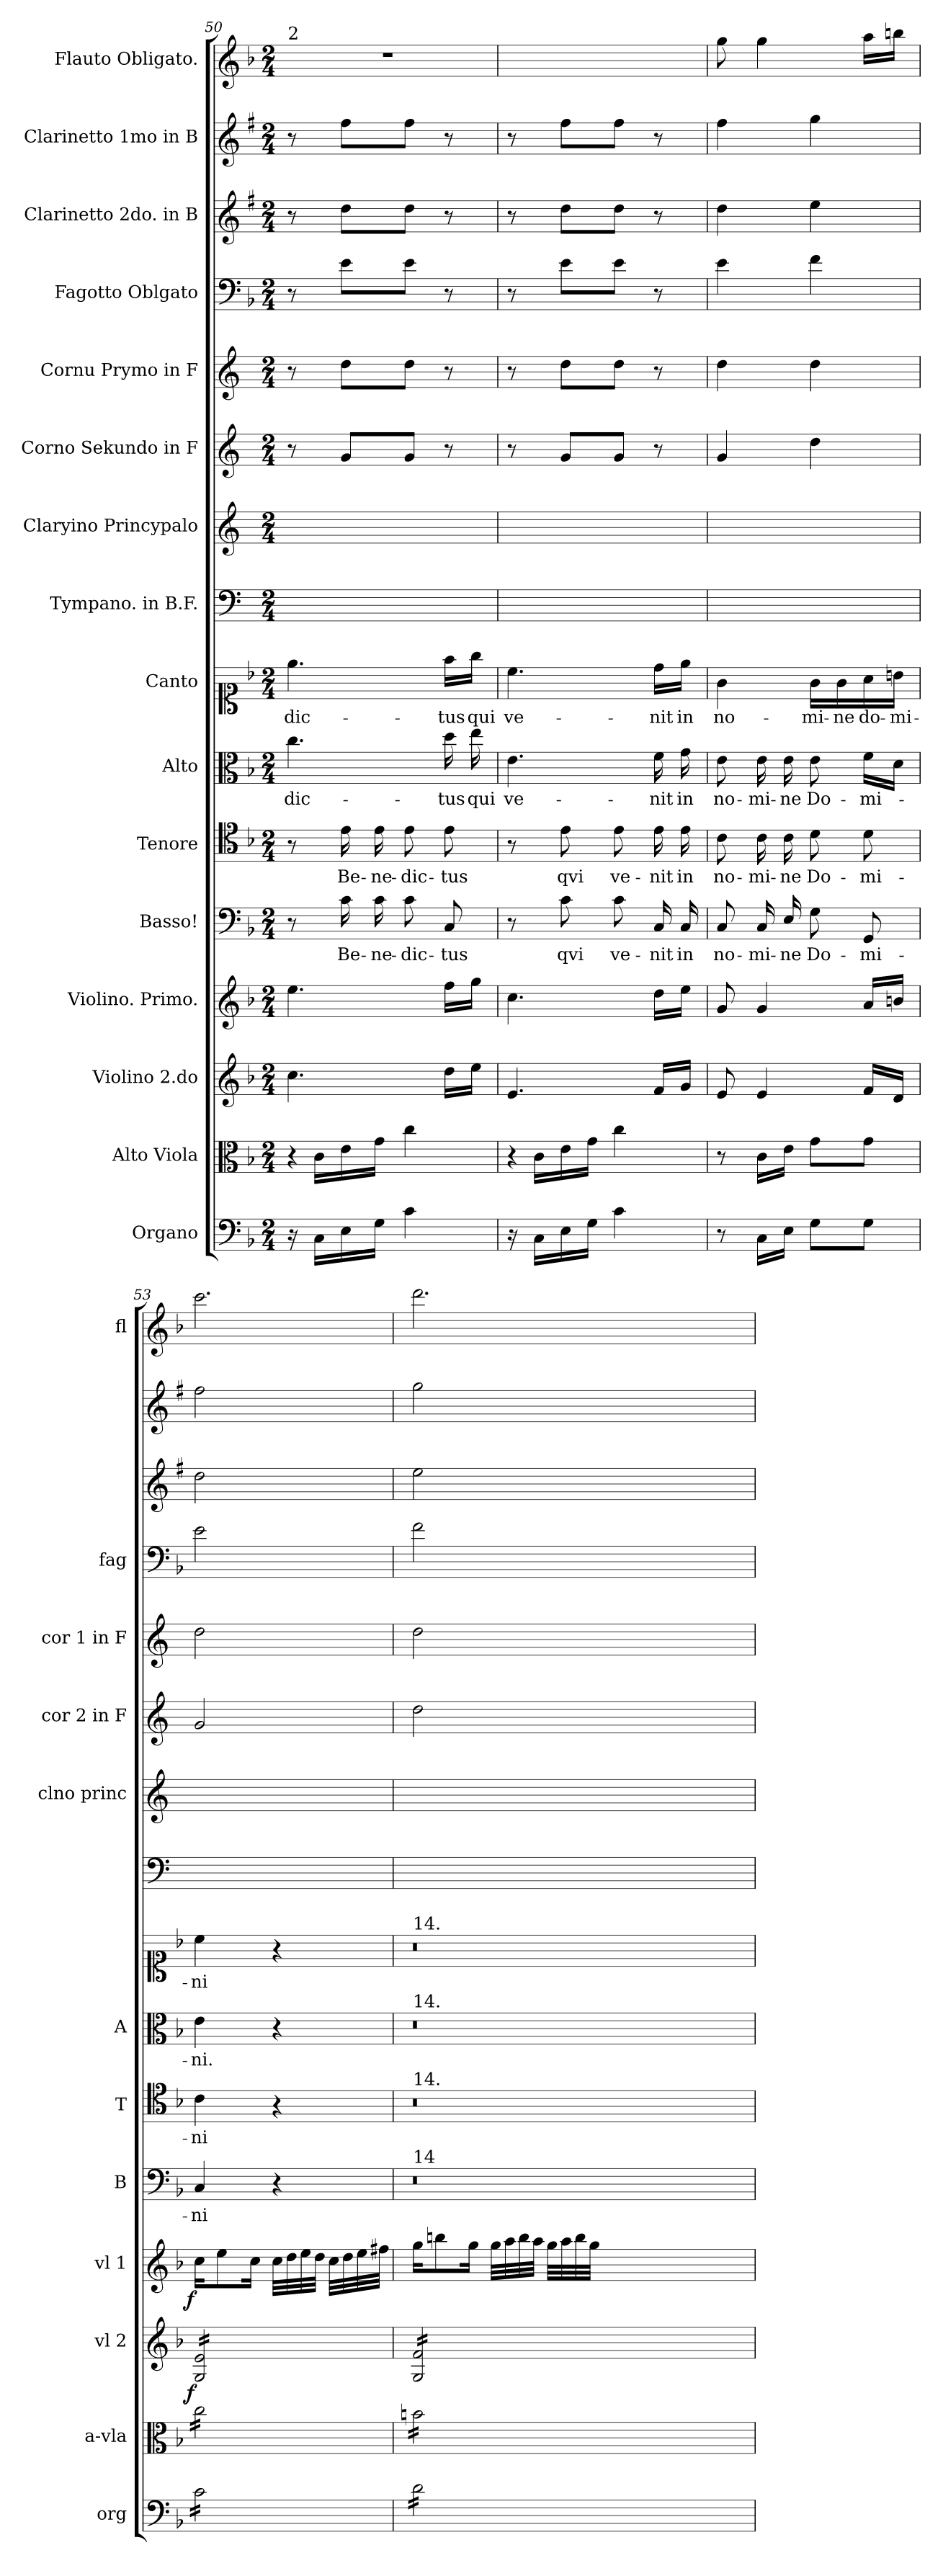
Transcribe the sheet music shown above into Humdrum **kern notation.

**kern	**dynam	**kern	**dynam	**kern	**dynam	**kern	**dynam	**kern	**text	**kern	**text	**kern	**text	**kern	**text	**kern	**kern	**kern	**dynam	**kern	**kern	**kern	**kern	**kern
*part16	*part16	*part15	*part15	*part14	*part14	*part13	*part13	*part12	*part12	*part11	*part11	*part10	*part10	*part9	*part9	*part8	*part7	*part6	*part6	*part5	*part4	*part3	*part2	*part1
*staff16	*staff16	*staff15	*staff15	*staff14	*staff14	*staff13	*staff13	*staff12	*staff12	*staff11	*staff11	*staff10	*staff10	*staff9	*staff9	*staff8	*staff7	*staff6	*staff6	*staff5	*staff4	*staff3	*staff2	*staff1
*I"Organo	*	*I"Alto Viola	*	*I"Violino 2.do	*	*I"Violino. Primo.	*	*I"Basso!	*	*I"Tenore	*	*I"Alto	*	*I"Canto	*	*I"Tympano. in B.F.	*I"Claryino Princypalo	*I"Corno Sekundo in F	*	*I"Cornu Prymo in F	*I"Fagotto Oblgato	*I"Clarinetto 2do. in B	*I"Clarinetto 1mo in B	*I"Flauto Obligato.
*I'org	*	*I'a-vla	*	*I'vl 2	*	*I'vl 1	*	*I'B	*	*I'T	*	*I'A	*	*	*	*	*I'clno princ	*I'cor 2 in F	*	*I'cor 1 in F	*I'fag	*	*	*I'fl
*clefF4	*	*clefC3	*	*clefG2	*	*clefG2	*	*clefF4	*	*clefC4	*	*clefC3	*	*clefC1	*	*clefF4	*clefG2	*clefG2	*	*clefG2	*clefF4	*clefG2	*clefG2	*clefG2
*	*	*	*	*	*	*	*	*	*	*	*	*	*	*	*	*	*ITrd1c2	*ITrd4c7	*	*ITrd4c7	*	*ITrd1c2	*ITrd1c2	*
*k[b-]	*	*k[b-]	*	*k[b-]	*	*k[b-]	*	*k[b-]	*	*k[b-]	*	*k[b-]	*	*k[b-]	*	*k[]	*k[b-e-]	*k[b-]	*	*k[b-]	*k[b-]	*k[b-]	*k[b-]	*k[b-]
*F:	*	*F:	*	*F:	*	*F:	*	*F:	*	*	*	*F:	*	*F:	*	*	*	*	*	*	*F:	*	*	*F:
*M2/4	*	*M2/4	*	*M2/4	*	*M2/4	*	*M2/4	*	*M2/4	*	*M2/4	*	*M2/4	*	*M2/4	*M2/4	*M2/4	*	*M2/4	*M2/4	*M2/4	*M2/4	*M2/4
=50	=50	=50	=50	=50	=50	=50	=50	=50	=50	=50	=50	=50	=50	=50	=50	=50	=50	=50	=50	=50	=50	=50	=50	=50
!	!	!	!	!	!	!	!	!	!	!	!	!	!	!	!	!	!	!	!	!	!	!	!	!LO:TX:a:t=2
!	!	!LO:N:vis=4	!	!	!	!	!	!	!	!	!	!	!LO:LY:color=grey	!	!	!	!	!	!	!	!	!	!	!LO:N:vis=1
16r	.	16r	.	4.cc\	.	4.ee\	.	8r	.	8r	.	4.cc\	-dic-	4.ee\	-dic-	2ryy	2ryy	8r	.	8r	8r	8r	8r	2r
16C\LL	.	16c\LL	.	.	.	.	.	.	.	.	.	.	.	.	.	.	.	.	.	.	.	.	.	.
16E\	.	16e\	.	.	.	.	.	16c\	Be-	16e\	Be-	.	.	.	.	.	.	8c/L	.	8g\L	8e\L	8cc\L	8ee\L	.
16G\JJ	.	16g\JJ	.	.	.	.	.	16c\	-ne-	16e\	-ne-	.	.	.	.	.	.	.	.	.	.	.	.	.
4c\	.	4cc\	.	.	.	.	.	8c\	-dic-	8e\	-dic-	.	.	.	.	.	.	8c/J	.	8g\J	8e\J	8cc\J	8ee\J	.
!	!	!	!	!	!	!	!	!	!	!	!	!	!LO:LY:color=grey	!	!	!	!	!	!	!	!	!	!	!
.	.	.	.	16dd\LL	.	16ff\LL	.	8C/	-tus	8e\	-tus	16dd\	-tus	16ff\LL	-tus	.	.	8r	.	8r	8r	8r	8r	.
!	!	!	!	!	!	!	!	!	!	!	!	!	!LO:LY:color=grey	!	!	!	!	!	!	!	!	!	!	!
.	.	.	.	16ee\JJ	.	16gg\JJ	.	.	.	.	.	16ee\	qui	16gg\JJ	qui	.	.	.	.	.	.	.	.	.
=51	=51	=51	=51	=51	=51	=51	=51	=51	=51	=51	=51	=51	=51	=51	=51	=51	=51	=51	=51	=51	=51	=51	=51	=51
!	!	!LO:N:vis=4	!	!	!	!	!	!	!	!	!	!	!LO:LY:color=grey	!	!	!	!	!	!	!	!	!	!	!
16r	.	16r	.	4.e/	.	4.cc\	.	8r	.	8r	.	4.e\	ve-	4.cc\	ve-	2ryy	2ryy	8r	.	8r	8r	8r	8r	2ryy
16C\LL	.	16c\LL	.	.	.	.	.	.	.	.	.	.	.	.	.	.	.	.	.	.	.	.	.	.
16E\	.	16e\	.	.	.	.	.	8c\	qvi	8e\	qvi	.	.	.	.	.	.	8c/L	.	8g\L	8e\L	8cc\L	8ee\L	.
16G\JJ	.	16g\JJ	.	.	.	.	.	.	.	.	.	.	.	.	.	.	.	.	.	.	.	.	.	.
4c\	.	4cc\	.	.	.	.	.	8c\	ve-	8e\	ve-	.	.	.	.	.	.	8c/J	.	8g\J	8e\J	8cc\J	8ee\J	.
!	!	!	!	!	!	!	!	!	!	!	!	!	!LO:LY:color=grey	!	!	!	!	!	!	!	!	!	!	!
.	.	.	.	16f/LL	.	16dd\LL	.	16C/	-nit	16e\	-nit	16f\	-nit	16dd\LL	-nit	.	.	8r	.	8r	8r	8r	8r	.
!	!	!	!	!	!	!	!	!	!	!	!	!	!LO:LY:color=grey	!	!	!	!	!	!	!	!	!	!	!
.	.	.	.	16g/JJ	.	16ee\JJ	.	16C/	in	16e\	in	16g\	in	16ee\JJ	in	.	.	.	.	.	.	.	.	.
=52	=52	=52	=52	=52	=52	=52	=52	=52	=52	=52	=52	=52	=52	=52	=52	=52	=52	=52	=52	=52	=52	=52	=52	=52
!	!	!	!	!	!	!	!	!	!	!	!	!	!LO:LY:color=grey	!	!	!	!	!	!	!	!	!	!	!
8r	.	8r	.	8e/	.	8g/	.	8C/	no-	8c\	no-	8e\	no-	4g\	no-	2ryy	2ryy	4c/	.	4g\	4e\	4cc\	4ee\	8gg\
!	!	!	!	!	!	!	!	!	!	!	!	!	!LO:LY:color=grey	!	!	!	!	!	!	!	!	!	!	!
16C\LL	.	16c\LL	.	4e/	.	4g/	.	16C/	-mi-	16c\	-mi-	16e\	-mi-	.	.	.	.	.	.	.	.	.	.	4gg\
!	!	!	!	!	!	!	!	!	!	!	!	!	!LO:LY:color=grey	!	!	!	!	!	!	!	!	!	!	!
16E\JJ	.	16e\JJ	.	.	.	.	.	16E/	-ne	16c\	-ne	16e\	-ne	.	.	.	.	.	.	.	.	.	.	.
!	!	!	!	!	!	!	!	!	!	!	!	!	!LO:LY:color=grey	!	!	!	!	!	!	!	!	!	!	!
8G\L	.	8g\L	.	.	.	.	.	8G\	Do-	8d\	Do-	8e\	Do-	16g\LL	-mi-	.	.	4g\	.	4g\	4f\	4dd\	4ff\	.
.	.	.	.	.	.	.	.	.	.	.	.	.	.	16g\	-ne	.	.	.	.	.	.	.	.	.
!	!	!	!	!	!	!	!	!	!	!	!	!	!LO:LY:color=grey	!	!	!	!	!	!	!	!	!	!	!
8G\J	.	8g\J	.	16f/LL	.	16a/LL	.	8GG/	-mi-	8d\	-mi-	16f\LL	-mi-	16a\	do-	.	.	.	.	.	.	.	.	16aa\LL
.	.	.	.	16d/JJ	.	16bn/JJ	.	.	.	.	.	16d\JJ	.	16bn\JJ	-mi-	.	.	.	.	.	.	.	.	16bbn\JJ
=53	=53	=53	=53	=53	=53	=53	=53	=53	=53	=53	=53	=53	=53	=53	=53	=53	=53	=53	=53	=53	=53	=53	=53	=53
!	!	!	!	!	!LO:DY:rj	!	!LO:DY:b:rj	!	!	!	!	!	!LO:LY:color=grey	!	!	!	!	!	!	!	!	!	!	!LO:N:vis=2.
*tremolo	*	*	*	*	*	*	*	*	*	*	*	*	*	*	*	*	*	*	*	*	*	*	*	*
*	*	*tremolo	*	*	*	*	*	*	*	*	*	*	*	*	*	*	*	*	*	*	*	*	*	*
*	*	*	*	*tremolo	*	*	*	*	*	*	*	*	*	*	*	*	*	*	*	*	*	*	*	*
16c\LL	for.	16cc\LL	fo&colon;	16G/ 16e/LL	f	16cc\KL	f.	4C/	-ni	4c\	-ni	4e\	-ni.	4cc\	-ni	2ryy	2ryy	2c/	for&colon;	2g\	2e\	2cc\	2ee\	2ccc\
16c\	.	16cc\	.	16G/ 16e/	.	8ee\	.	.	.	.	.	.	.	.	.	.	.	.	.	.	.	.	.	.
16c\	.	16cc\	.	16G/ 16e/	.	.	.	.	.	.	.	.	.	.	.	.	.	.	.	.	.	.	.	.
16c\	.	16cc\	.	16G/ 16e/	.	16cc\Jk	.	.	.	.	.	.	.	.	.	.	.	.	.	.	.	.	.	.
16c\	.	16cc\	.	16G/ 16e/	.	32cc\LLL	.	4r	.	4r	.	4r	.	4r	.	.	.	.	.	.	.	.	.	.
.	.	.	.	.	.	32dd\	.	.	.	.	.	.	.	.	.	.	.	.	.	.	.	.	.	.
16c\	.	16cc\	.	16G/ 16e/	.	32ee\	.	.	.	.	.	.	.	.	.	.	.	.	.	.	.	.	.	.
.	.	.	.	.	.	32dd\JJJ	.	.	.	.	.	.	.	.	.	.	.	.	.	.	.	.	.	.
16c\	.	16cc\	.	16G/ 16e/	.	32cc\LLL	.	.	.	.	.	.	.	.	.	.	.	.	.	.	.	.	.	.
.	.	.	.	.	.	32dd\	.	.	.	.	.	.	.	.	.	.	.	.	.	.	.	.	.	.
16c\JJ	.	16cc\JJ	.	16G/ 16e/JJ	.	32ee\	.	.	.	.	.	.	.	.	.	.	.	.	.	.	.	.	.	.
.	.	.	.	.	.	32ff#X\JJJ	.	.	.	.	.	.	.	.	.	.	.	.	.	.	.	.	.	.
=54	=54	=54	=54	=54	=54	=54	=54	=54	=54	=54	=54	=54	=54	=54	=54	=54	=54	=54	=54	=54	=54	=54	=54	=54
!	!	!	!	!	!	!	!	!	!	!	!	!	!	!LO:TX:a:t=14.	!	!	!	!	!	!	!	!	!	!
!	!	!	!	!	!	!	!	!	!	!	!	!LO:TX:a:t=14.	!	!	!	!	!	!	!	!	!	!	!	!
!	!	!	!	!	!	!	!	!	!	!LO:TX:a:t=14.	!	!	!	!	!	!	!	!	!	!	!	!	!	!
!	!	!	!	!	!	!	!	!LO:TX:a:t=14	!	!	!	!	!	!	!	!	!	!	!	!	!	!	!	!
!	!	!	!	!	!	!	!	!	!	!	!	!	!	!	!	!	!	!	!	!	!	!	!	!LO:N:vis=2.
16d\LL	.	16bn\LL	.	16G/ 16f/LL	.	16gg\KL	.	0r	.	0r	.	0r	.	0r	.	2ryy	2ryy	2g\	.	2g\	2f\	2dd\	2ff\	2ddd\
16d\	.	16bn\	.	16G/ 16f/	.	8bbn\	.	.	.	.	.	.	.	.	.	.	.	.	.	.	.	.	.	.
16d\	.	16bn\	.	16G/ 16f/	.	.	.	.	.	.	.	.	.	.	.	.	.	.	.	.	.	.	.	.
16d\	.	16bn\	.	16G/ 16f/	.	16gg\Jk	.	.	.	.	.	.	.	.	.	.	.	.	.	.	.	.	.	.
16d\	.	16bn\	.	16G/ 16f/	.	32gg\LLL	.	.	.	.	.	.	.	.	.	.	.	.	.	.	.	.	.	.
.	.	.	.	.	.	32aa\	.	.	.	.	.	.	.	.	.	.	.	.	.	.	.	.	.	.
16d\	.	16bn\	.	16G/ 16f/	.	32bb\	.	.	.	.	.	.	.	.	.	.	.	.	.	.	.	.	.	.
.	.	.	.	.	.	32aa\JJJ	.	.	.	.	.	.	.	.	.	.	.	.	.	.	.	.	.	.
16d\	.	16bn\	.	16G/ 16f/	.	32gg\LLL	.	.	.	.	.	.	.	.	.	.	.	.	.	.	.	.	.	.
.	.	.	.	.	.	32aa\	.	.	.	.	.	.	.	.	.	.	.	.	.	.	.	.	.	.
16d\JJ	.	16bn\JJ	.	16G/ 16f/JJ	.	32bb\	.	.	.	.	.	.	.	.	.	.	.	.	.	.	.	.	.	.
*	*	*	*	*Xtremolo	*	*	*	*	*	*	*	*	*	*	*	*	*	*	*	*	*	*	*	*
*	*	*Xtremolo	*	*	*	*	*	*	*	*	*	*	*	*	*	*	*	*	*	*	*	*	*	*
*Xtremolo	*	*	*	*	*	*	*	*	*	*	*	*	*	*	*	*	*	*	*	*	*	*	*	*
.	.	.	.	.	.	32gg\JJJ	.	.	.	.	.	.	.	.	.	.	.	.	.	.	.	.	.	.
1.ryy	.	1.ryy	.	1.ryy	.	1.ryy	.	.	.	.	.	.	.	.	.	1.ryy	1.ryy	1.ryy	.	1.ryy	1.ryy	1.ryy	1.ryy	1.ryy
=	=	=	=	=	=	=	=	=	=	=	=	=	=	=	=	=	=	=	=	=	=	=	=	=
*-	*-	*-	*-	*-	*-	*-	*-	*-	*-	*-	*-	*-	*-	*-	*-	*-	*-	*-	*-	*-	*-	*-	*-	*-
